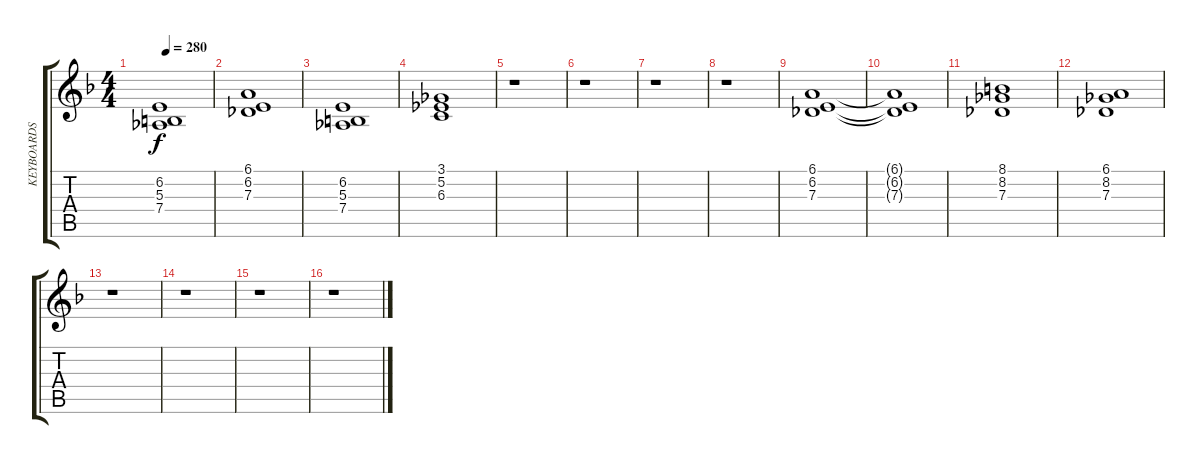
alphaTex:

\track ("KEYBOARDS" "KEYBOARDS") {instrument synthstrings1 bank 1}
\staff {score tabs}
\tuning (Eb4 Bb3 Gb3 Db3 Ab2 Eb2) {hide}
\ts (4 4)
\tempo 280
\clef g2
\ks dminor
(6.2 5.3 7.4).1{dy f} |
(6.1 6.2 7.3).1 |
(6.2 5.3 7.4).1 |
(3.1 5.2 6.3).1 |
r.1 |
r.1 |
r.1 |
r.1 |
(6.1 6.2 7.3).1 |
(6.1{t} 6.2{t} 7.3{t}).1 |
(8.1 8.2 7.3).1 |
(6.1 8.2 7.3).1 |
r.1 |
r.1 |
r.1 |
r.1
